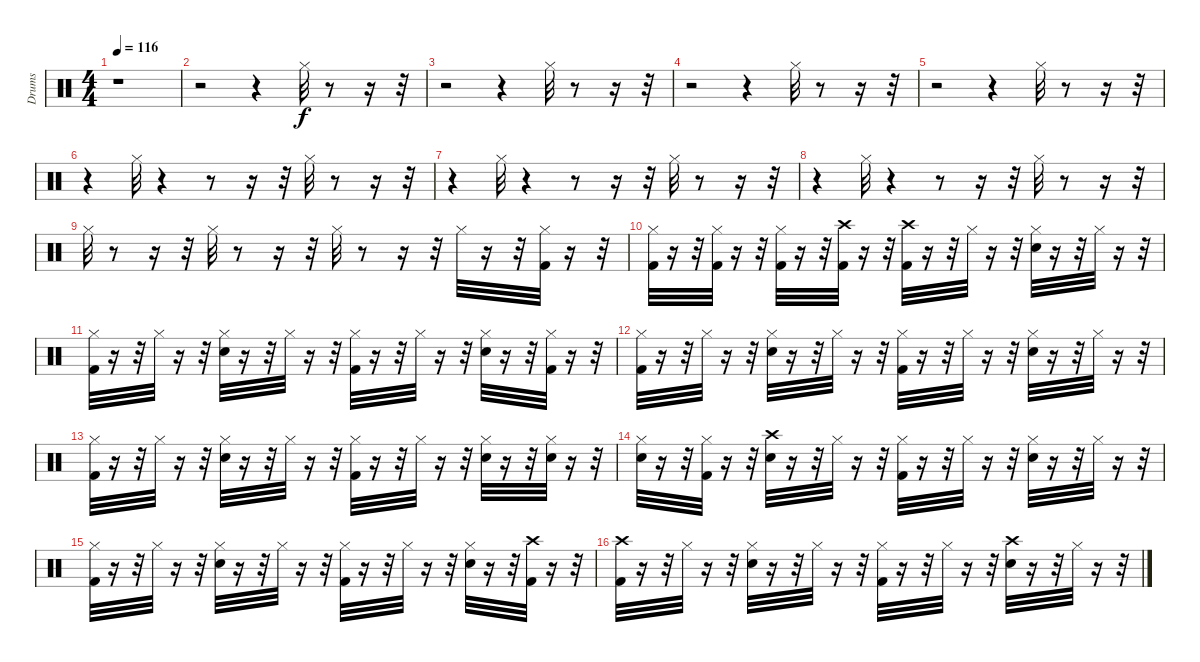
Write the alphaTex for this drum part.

\track ("Drums" "Drums") {instrument percussion}
\staff {score}
\articulation defaults
\ts (4 4)
\tempo 116
\clef neutral
\ks c
r.1{dy f} |
r.2 r.4 "Hi-Hat (closed)".32 r.8 r.16 r.32 |
r.2 r.4 "Hi-Hat (closed)".32 r.8 r.16 r.32 |
r.2 r.4 "Hi-Hat (closed)".32 r.8 r.16 r.32 |
r.2 r.4 "Hi-Hat (closed)".32 r.8 r.16 r.32 |
r.4 "Hi-Hat (closed)".32 r.4 r.8 r.16 r.32 "Hi-Hat (closed)".32 r.8 r.16 r.32 |
r.4 "Hi-Hat (closed)".32 r.4 r.8 r.16 r.32 "Hi-Hat (closed)".32 r.8 r.16 r.32 |
r.4 "Hi-Hat (closed)".32 r.4 r.8 r.16 r.32 "Hi-Hat (closed)".32 r.8 r.16 r.32 |
"Hi-Hat (closed)".32 r.8 r.16 r.32 "Hi-Hat (closed)".32 r.8 r.16 r.32 "Hi-Hat (closed)".32 r.8 r.16 r.32 "Hi-Hat (closed)".32 r.16 r.32 ("Kick (hit) 2" "Hi-Hat (closed)").32 r.16 r.32 |
("Kick (hit) 2" "Hi-Hat (closed)").32 r.16 r.32 ("Kick (hit) 2" "Hi-Hat (closed)").32 r.16 r.32 ("Kick (hit) 2" "Hi-Hat (closed)").32 r.16 r.32 ("Kick (hit) 2" "Crash high (hit)").32 r.16 r.32 ("Kick (hit) 2" "Crash high (hit)").32 r.16 r.32 "Hi-Hat (closed)".32 r.16 r.32 ("Snare (hit) 2" "Hi-Hat (closed)").32 r.16 r.32 "Hi-Hat (closed)".32 r.16 r.32 |
("Hi-Hat (closed)" "Kick (hit) 2").32 r.16 r.32 "Hi-Hat (closed)".32 r.16 r.32 ("Snare (hit) 2" "Hi-Hat (closed)").32 r.16 r.32 "Hi-Hat (closed)".32 r.16 r.32 ("Hi-Hat (closed)" "Kick (hit) 2").32 r.16 r.32 "Hi-Hat (closed)".32 r.16 r.32 ("Snare (hit) 2" "Hi-Hat (closed)").32 r.16 r.32 ("Hi-Hat (closed)" "Kick (hit) 2").32 r.16 r.32 |
("Kick (hit) 2" "Hi-Hat (closed)").32 r.16 r.32 "Hi-Hat (closed)".32 r.16 r.32 ("Snare (hit) 2" "Hi-Hat (closed)").32 r.16 r.32 "Hi-Hat (closed)".32 r.16 r.32 ("Kick (hit) 2" "Hi-Hat (closed)").32 r.16 r.32 "Hi-Hat (closed)".32 r.16 r.32 ("Snare (hit) 2" "Hi-Hat (closed)").32 r.16 r.32 "Hi-Hat (closed)".32 r.16 r.32 |
("Kick (hit) 2" "Hi-Hat (closed)").32 r.16 r.32 "Hi-Hat (closed)".32 r.16 r.32 ("Snare (hit) 2" "Hi-Hat (closed)").32 r.16 r.32 "Hi-Hat (closed)".32 r.16 r.32 ("Kick (hit) 2" "Hi-Hat (closed)").32 r.16 r.32 "Hi-Hat (closed)".32 r.16 r.32 ("Snare (hit) 2" "Hi-Hat (closed)").32 r.16 r.32 ("Snare (hit) 2" "Hi-Hat (closed)").32 r.16 r.32 |
("Snare (hit) 2" "Hi-Hat (closed)").32 r.16 r.32 ("Kick (hit) 2" "Hi-Hat (closed)").32 r.16 r.32 ("Crash high (hit)" "Snare (hit) 2").32 r.16 r.32 "Hi-Hat (closed)".32 r.16 r.32 ("Hi-Hat (closed)" "Kick (hit) 2").32 r.16 r.32 "Hi-Hat (closed)".32 r.16 r.32 ("Snare (hit) 2" "Hi-Hat (closed)").32 r.16 r.32 "Hi-Hat (closed)".32 r.16 r.32 |
("Hi-Hat (closed)" "Kick (hit) 2").32 r.16 r.32 "Hi-Hat (closed)".32 r.16 r.32 ("Snare (hit) 2" "Hi-Hat (closed)").32 r.16 r.32 "Hi-Hat (closed)".32 r.16 r.32 ("Hi-Hat (closed)" "Kick (hit) 2").32 r.16 r.32 "Hi-Hat (closed)".32 r.16 r.32 ("Snare (hit) 2" "Hi-Hat (closed)").32 r.16 r.32 ("Crash high (hit)" "Kick (hit) 2").32 r.16 r.32 |
("Kick (hit) 2" "Crash high (hit)").32 r.16 r.32 "Hi-Hat (closed)".32 r.16 r.32 ("Snare (hit) 2" "Hi-Hat (closed)").32 r.16 r.32 "Hi-Hat (closed)".32 r.16 r.32 ("Hi-Hat (closed)" "Kick (hit) 2").32 r.16 r.32 "Hi-Hat (closed)".32 r.16 r.32 ("Crash high (hit)" "Snare (hit) 2").32 r.16 r.32 "Hi-Hat (closed)".32 r.16 r.32
